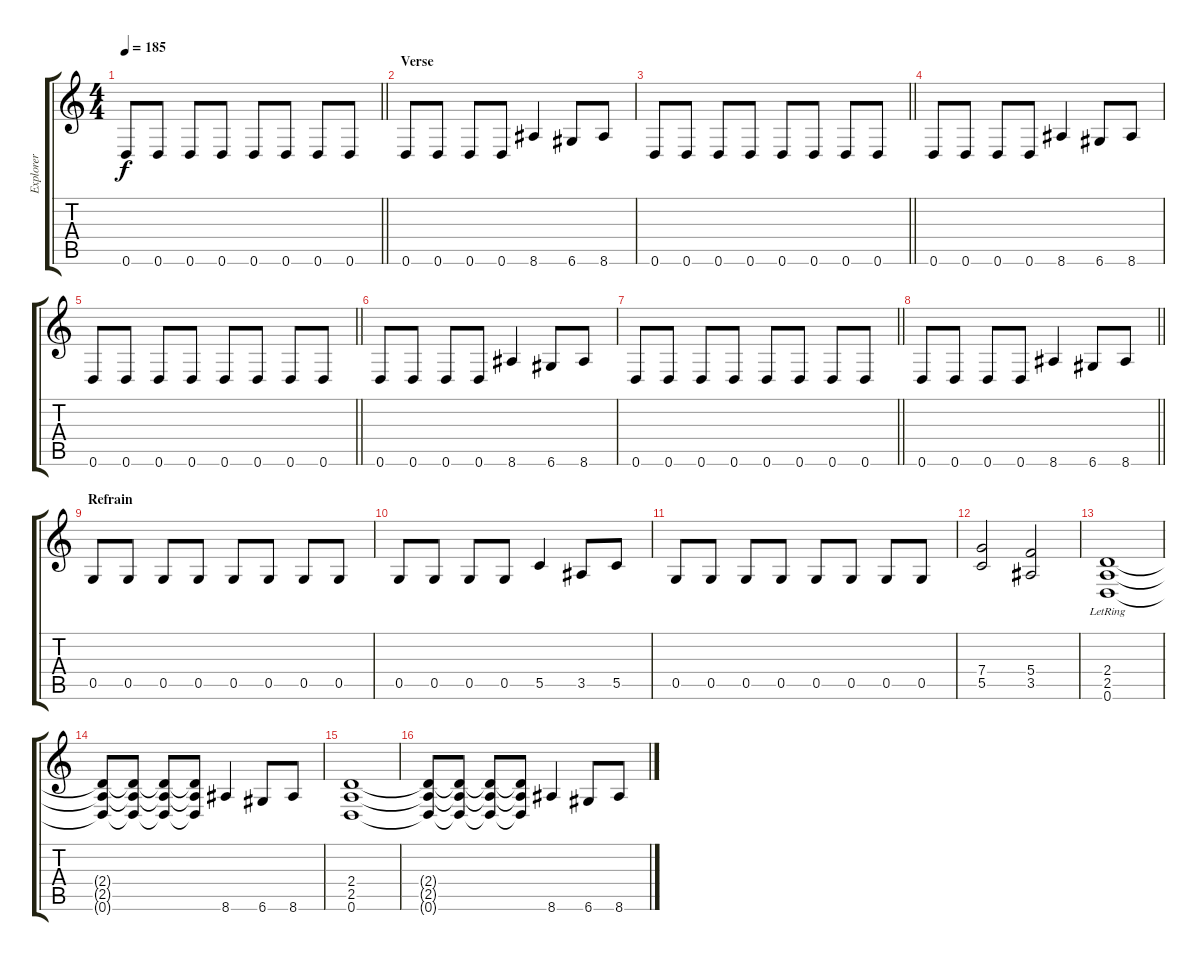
\track ("Explorer" "Explorer") {instrument distortionguitar}
\staff {score tabs}
\tuning (D4 A3 F3 C3 G2 D2) {hide}
\ts (4 4)
\tempo 185
\clef g2
\barLineRight lightlight
\ks c
0.6.8{dy f} 0.6.8 0.6.8 0.6.8 0.6.8 0.6.8 0.6.8 0.6.8 |
\section ("" "Verse")
0.6.8 0.6.8 0.6.8 0.6.8 8.6.4 6.6.8 8.6.8 |
\barLineRight lightlight
0.6.8 0.6.8 0.6.8 0.6.8 0.6.8 0.6.8 0.6.8 0.6.8 |
0.6.8 0.6.8 0.6.8 0.6.8 8.6.4 6.6.8 8.6.8 |
\barLineRight lightlight
0.6.8 0.6.8 0.6.8 0.6.8 0.6.8 0.6.8 0.6.8 0.6.8 |
0.6.8 0.6.8 0.6.8 0.6.8 8.6.4 6.6.8 8.6.8 |
\barLineRight lightlight
0.6.8 0.6.8 0.6.8 0.6.8 0.6.8 0.6.8 0.6.8 0.6.8 |
\barLineRight lightlight
0.6.8 0.6.8 0.6.8 0.6.8 8.6.4 6.6.8 8.6.8 |
\section ("" "Refrain")
0.5.8 0.5.8 0.5.8 0.5.8 0.5.8 0.5.8 0.5.8 0.5.8 |
0.5.8 0.5.8 0.5.8 0.5.8 5.5.4 3.5.8 5.5.8 |
0.5.8 0.5.8 0.5.8 0.5.8 0.5.8 0.5.8 0.5.8 0.5.8 |
(7.4 5.5).2 (5.4 3.5).2 |
(2.4{lr} 2.5{lr} 0.6{lr}).1 |
(2.4{t} 2.5{t} 0.6{t}).8 (2.4{t} 2.5{t} 0.6{t}).8 (2.4{t} 2.5{t} 0.6{t}).8 (2.4{t} 2.5{t} 0.6{t}).8 8.6.4 6.6.8 8.6.8 |
(2.4 2.5 0.6).1 |
(2.4{t} 2.5{t} 0.6{t}).8 (2.4{t} 2.5{t} 0.6{t}).8 (2.4{t} 2.5{t} 0.6{t}).8 (2.4{t} 2.5{t} 0.6{t}).8 8.6.4 6.6.8 8.6.8
